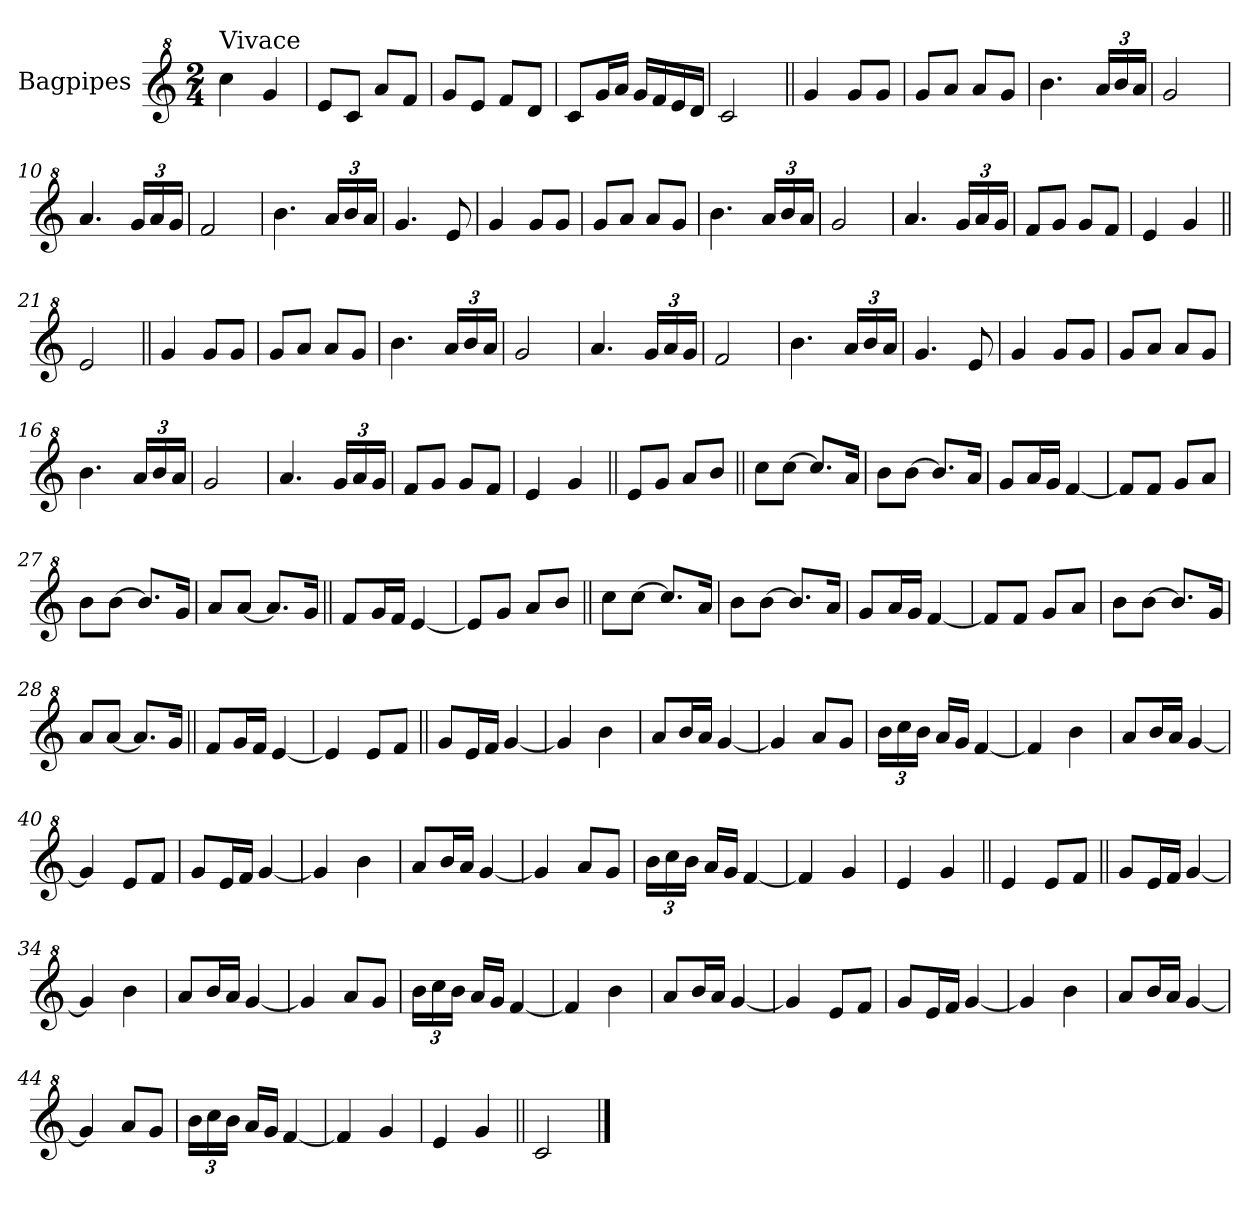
**kern
*part1
*staff1
*I"Bagpipes
*I'Bag
*clefG^2
*k[]
*M2/4
=1
!LO:TX:a:t=Vivace
4ccc\
4gg/
=2
8ee/L
8cc/J
8aa/L
8ff/J
=3
8gg/L
8ee/J
8ff/L
8dd/J
=4
8cc/L
16gg/L
16aa/JJ
16gg/LL
16ff/
16ee/
16dd/JJ
=5
2cc/
=6||
4gg/
8gg/L
8gg/J
=7
8gg/L
8aa/J
8aa/L
8gg/J
=8
4.bb\
*Xbrackettup
24aa/LL
24bb/
24aa/JJ
=9
2gg/
=10
4.aa/
24gg/LL
24aa/
24gg/JJ
=11
2ff/
=12
4.bb\
24aa/LL
24bb/
24aa/JJ
=13
4.gg/
8ee/
=14
4gg/
8gg/L
8gg/J
=15
8gg/L
8aa/J
8aa/L
8gg/J
=16
4.bb\
24aa/LL
24bb/
24aa/JJ
=17
2gg/
=18
4.aa/
24gg/LL
24aa/
24gg/JJ
=19
8ff/L
8gg/J
8gg/L
8ff/J
=20
4ee/
4gg/
=21||
2ee/
=6||
4gg/
8gg/L
8gg/J
=7
8gg/L
8aa/J
8aa/L
8gg/J
=8
4.bb\
24aa/LL
24bb/
24aa/JJ
=9
2gg/
=10
4.aa/
24gg/LL
24aa/
24gg/JJ
=11
2ff/
=12
4.bb\
24aa/LL
24bb/
24aa/JJ
=13
4.gg/
8ee/
=14
4gg/
8gg/L
8gg/J
=15
8gg/L
8aa/J
8aa/L
8gg/J
=16
4.bb\
24aa/LL
24bb/
24aa/JJ
=17
2gg/
=18
4.aa/
24gg/LL
24aa/
24gg/JJ
=19
8ff/L
8gg/J
8gg/L
8ff/J
=20
4ee/
4gg/
=22||
8ee/L
8gg/J
8aa/L
8bb/J
=23||
8ccc\L
[8ccc\J
8.ccc/L]
16aa/Jk
=24
8bb\L
[8bb\J
8.bb/L]
16aa/Jk
=25
8gg/L
16aa/L
16gg/JJ
[4ff/
=26
8ff/L]
8ff/J
8gg/L
8aa/J
=27
8bb\L
[8bb\J
8.bb/L]
16gg/Jk
=28
8aa/L
[8aa/J
8.aa/L]
16gg/Jk
=29||
8ff/L
16gg/L
16ff/JJ
[4ee/
=30
8ee/L]
8gg/J
8aa/L
8bb/J
=23||
8ccc\L
[8ccc\J
8.ccc/L]
16aa/Jk
=24
8bb\L
[8bb\J
8.bb/L]
16aa/Jk
=25
8gg/L
16aa/L
16gg/JJ
[4ff/
=26
8ff/L]
8ff/J
8gg/L
8aa/J
=27
8bb\L
[8bb\J
8.bb/L]
16gg/Jk
=28
8aa/L
[8aa/J
8.aa/L]
16gg/Jk
=31||
8ff/L
16gg/L
16ff/JJ
[4ee/
=32
4ee/]
8ee/L
8ff/J
=33||
8gg/L
16ee/L
16ff/JJ
[4gg/
=34
4gg/]
4bb\
=35
8aa/L
16bb/L
16aa/JJ
[4gg/
=36
4gg/]
8aa/L
8gg/J
=37
24bb\LL
24ccc\
24bb\JJ
16aa/LL
16gg/JJ
[4ff/
=38
4ff/]
4bb\
=39
8aa/L
16bb/L
16aa/JJ
[4gg/
=40
4gg/]
8ee/L
8ff/J
=41
8gg/L
16ee/L
16ff/JJ
[4gg/
=42
4gg/]
4bb\
=43
8aa/L
16bb/L
16aa/JJ
[4gg/
=44
4gg/]
8aa/L
8gg/J
=45
24bb\LL
24ccc\
24bb\JJ
16aa/LL
16gg/JJ
[4ff/
=46
4ff/]
4gg/
=47
4ee/
4gg/
=48||
4ee/
8ee/L
8ff/J
=33||
8gg/L
16ee/L
16ff/JJ
[4gg/
=34
4gg/]
4bb\
=35
8aa/L
16bb/L
16aa/JJ
[4gg/
=36
4gg/]
8aa/L
8gg/J
=37
24bb\LL
24ccc\
24bb\JJ
16aa/LL
16gg/JJ
[4ff/
=38
4ff/]
4bb\
=39
8aa/L
16bb/L
16aa/JJ
[4gg/
=40
4gg/]
8ee/L
8ff/J
=41
8gg/L
16ee/L
16ff/JJ
[4gg/
=42
4gg/]
4bb\
=43
8aa/L
16bb/L
16aa/JJ
[4gg/
=44
4gg/]
8aa/L
8gg/J
=45
24bb\LL
24ccc\
24bb\JJ
16aa/LL
16gg/JJ
[4ff/
=46
4ff/]
4gg/
=47
4ee/
4gg/
=49||
2cc/
==
*-
